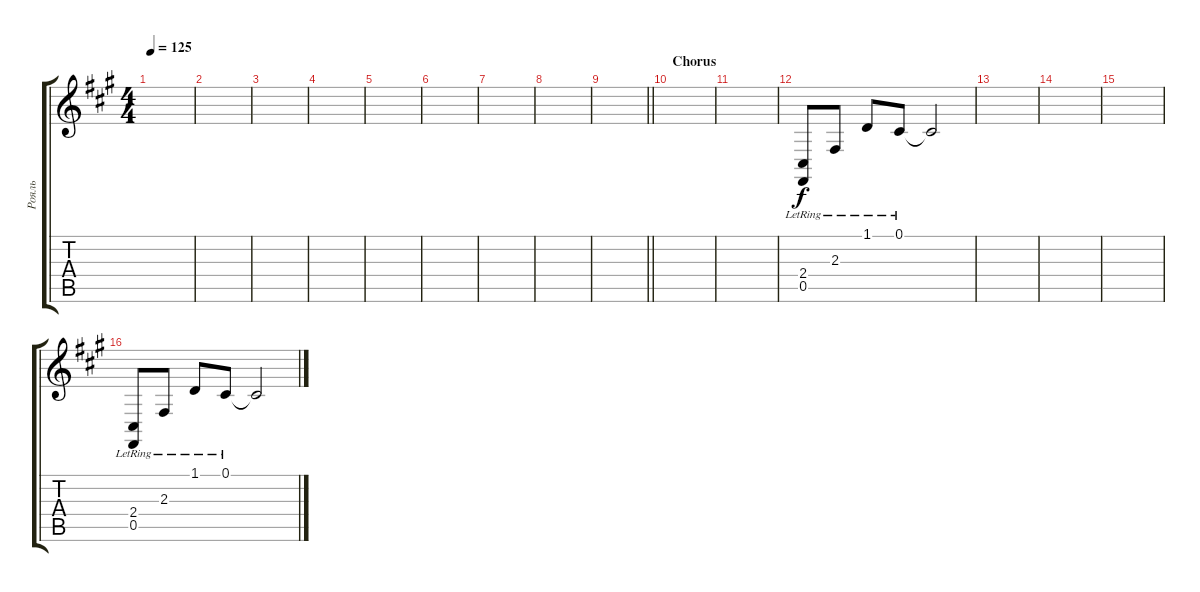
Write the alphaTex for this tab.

\track ("Рояль" "Рояль") {instrument acousticgrandpiano}
\staff {score tabs}
\tuning (Db4 Ab3 E3 B2 Gb2 B1) {hide}
\ts (4 4)
\tempo 125
\clef g2
\ks f#minor
|
|
|
|
|
|
|
|
\barLineRight lightlight
|
\section ("" "Chorus")
|
|
(2.4{lr} 0.5{lr}).8 2.3{lr}.8 1.1{lr}.8 0.1{lr}.8 0.1{t}.2 |
|
|
|
(2.4{lr} 0.5{lr}).8 2.3{lr}.8 1.1{lr}.8 0.1{lr}.8 0.1{t}.2
